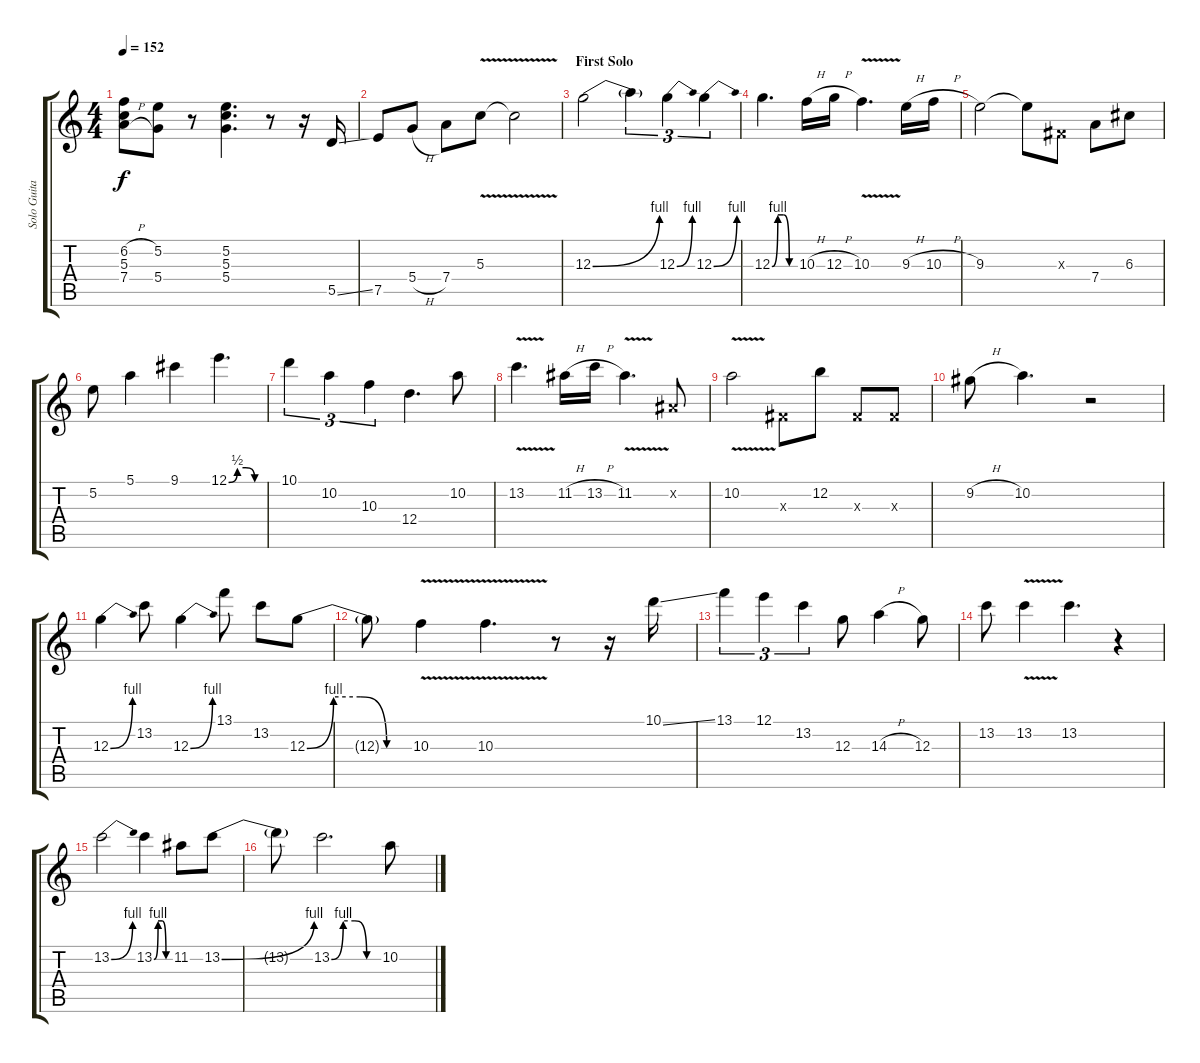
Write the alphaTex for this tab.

\track ("Solo Guitar" "Solo Guita") {instrument electricguitarclean}
\staff {score tabs}
\tuning (E4 B3 G3 D3 A2 E2) {hide}
\ts (4 4)
\tempo 152
\clef g2
\ks c
(6.2{h} 5.3 7.4{h}).8{dy f} (5.2 5.4).8 r.8 (5.2 5.3 5.4).4{d} r.8 r.16 5.5{ss}.16 |
7.5.8 5.4{h}.8 7.4.8 5.3{v}.8 5.3{t}.2 |
\section ("" "First Solo")
12.3{be (bend 0 0 60 4)}.2 12.3{t}.4{tu (3 2)} 12.3{be (bend 0 0 60 4)}.4{tu (3 2)} 12.3{be (bend 0 0 60 4)}.4{tu (3 2)} |
12.3{be (custom 0 0 15 4 30 4 45 0 60 0)}.4{d} 10.3{h}.16 12.3{h}.16 10.3{v}.4{d} 9.3{h}.16 10.3{h}.16 |
9.3.2 9.3{t}.8 -1.3{x}.8 7.4.8 6.3.8 |
5.2.8 5.1.4 9.1.4 12.1{be (custom 0 0 15 2 30 2 45 0 60 0)}.4{d} |
10.1.4{tu (3 2)} 10.2.4{tu (3 2)} 10.3.4{tu (3 2)} 12.4.4{d} 10.2.8 |
13.2{v}.4{d} 11.2{h}.16 13.2{h}.16 11.2{v}.4{d} -1.2{x}.8 |
10.2{v}.2 -1.3{x}.8 12.2.8 -1.3{x}.8 -1.3{x}.8 |
9.2{h}.8 10.2.4{d} r.2 |
12.3{be (bend 0 0 60 4)}.4 13.2.8 12.3{be (bend 0 0 60 4)}.4 13.1.8 13.2.8 12.3{be (custom 0 0 15 4 30 4 45 0 60 0)}.8 |
12.3{t}.8 10.3{v}.4 10.3{v}.4{d} r.8 r.16 10.1{ss}.16 |
13.1.4{tu (3 2)} 12.1.4{tu (3 2)} 13.2.4{tu (3 2)} 12.3.8 14.3{h}.4 12.3.8 |
13.2.8 13.2{v}.4 13.2.4{d} r.4 |
13.2{be (bend 0 0 60 4)}.2 13.2{be (custom 0 0 15 4 30 4 45 0 60 0)}.4 11.2.8 13.2{be (bend 0 0 60 4)}.8 |
13.2{t}.8 13.2{be (custom 0 0 15 4 30 4 45 0 60 0)}.2{d} 10.2.8
